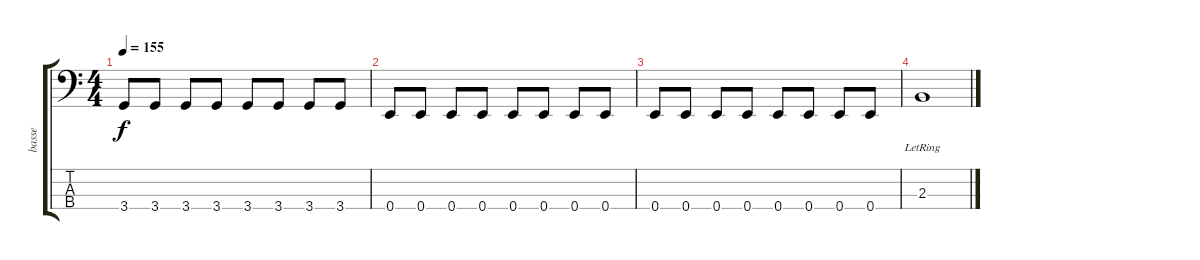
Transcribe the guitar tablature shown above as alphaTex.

\track ("basse" "basse") {instrument electricbassfinger}
\staff {score tabs}
\tuning (G2 D2 A1 E1) {hide}
\ts (4 4)
\tempo 155
\clef f4
\ks c
3.4.8{dy f} 3.4.8 3.4.8 3.4.8 3.4.8 3.4.8 3.4.8 3.4.8 |
0.4.8 0.4.8 0.4.8 0.4.8 0.4.8 0.4.8 0.4.8 0.4.8 |
0.4.8 0.4.8 0.4.8 0.4.8 0.4.8 0.4.8 0.4.8 0.4.8 |
2.3{lr}.1
